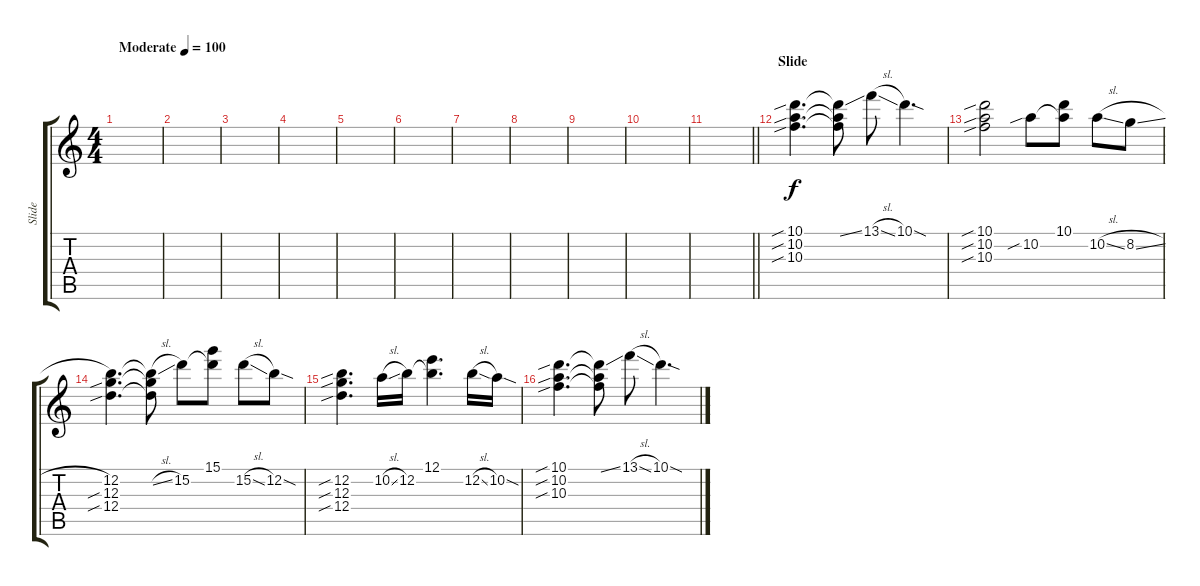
\track ("Slide" "Slide") {instrument electricguitarclean}
\staff {score tabs}
\tuning (E4 B3 G3 D3 A2 E2) {hide}
\ts (4 4)
\tempo (100 "Moderate")
\clef g2
\ks c
|
|
|
|
|
|
|
|
|
|
\barLineRight lightlight
|
\section ("" "Slide")
(10.1{sib} 10.2{sib} 10.3{sib}).4{d} (10.1{ss t} 10.2{t} 10.3{t}).8 13.1{sl}.8 10.1{sod}.4{d} |
(10.1{sib} 10.2{sib} 10.3{sib}).2 10.2{sib}.8 (10.1 10.2{t}).8 10.2{sl}.8 8.2{sl}.8 |
(12.2 12.3{sib} 12.4{sib}).4{d} (12.2{sl t} 12.3{t} 12.4{t}).8 15.2.8 (15.1 15.2{t}).8 15.2{sl}.8 12.2{sod}.8 |
(12.2{sib} 12.3{sib} 12.4{sib}).4{d} 10.2{sl}.16 12.2.16 (12.1 12.2{t}).4{d} 12.2{sl}.16 10.2{sod}.16 |
(10.1{sib} 10.2{sib} 10.3{sib}).4{d} (10.1{ss t} 10.2{t} 10.3{t}).8 13.1{sl}.8 10.1{sod}.4{d}
